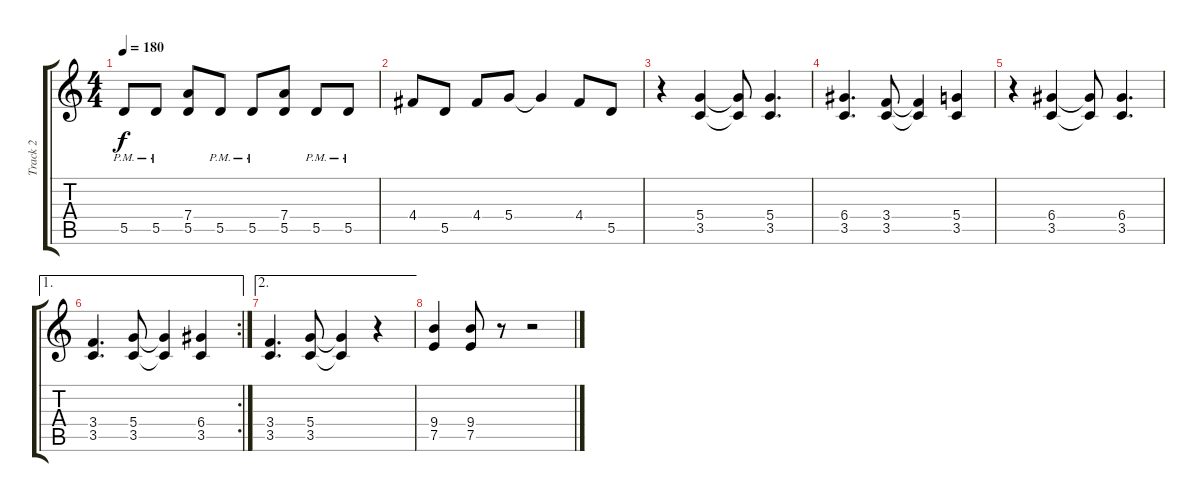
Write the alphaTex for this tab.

\track ("Track 2" "Track 2") {instrument overdrivenguitar}
\staff {score tabs}
\tuning (E4 B3 G3 D3 A2 E2) {hide}
\ts (4 4)
\tempo 180
\clef g2
\ks c
5.5{pm}.8{dy f} 5.5{pm}.8 (7.4 5.5).8 5.5{pm}.8 5.5{pm}.8 (7.4 5.5).8 5.5{pm}.8 5.5{pm}.8 |
4.4.8 5.5.8 4.4.8 5.4.8 5.4{t}.4 4.4.8 5.5.8 |
r.4 (5.4 3.5).4 (5.4{t} 3.5{t}).8 (5.4 3.5).4{d} |
(6.4 3.5).4{d} (3.4 3.5).8 (3.4{t} 3.5{t}).4 (5.4 3.5).4 |
r.4 (6.4 3.5).4 (6.4{t} 3.5{t}).8 (6.4 3.5).4{d} |
\ae 1
\rc 2
(3.4 3.5).4{d} (5.4 3.5).8 (5.4{t} 3.5{t}).4 (6.4 3.5).4 |
\ae 2
(3.4 3.5).4{d} (5.4 3.5).8 (5.4{t} 3.5{t}).4 r.4 |
(9.4 7.5).4 (9.4 7.5).8 r.8 r.2
